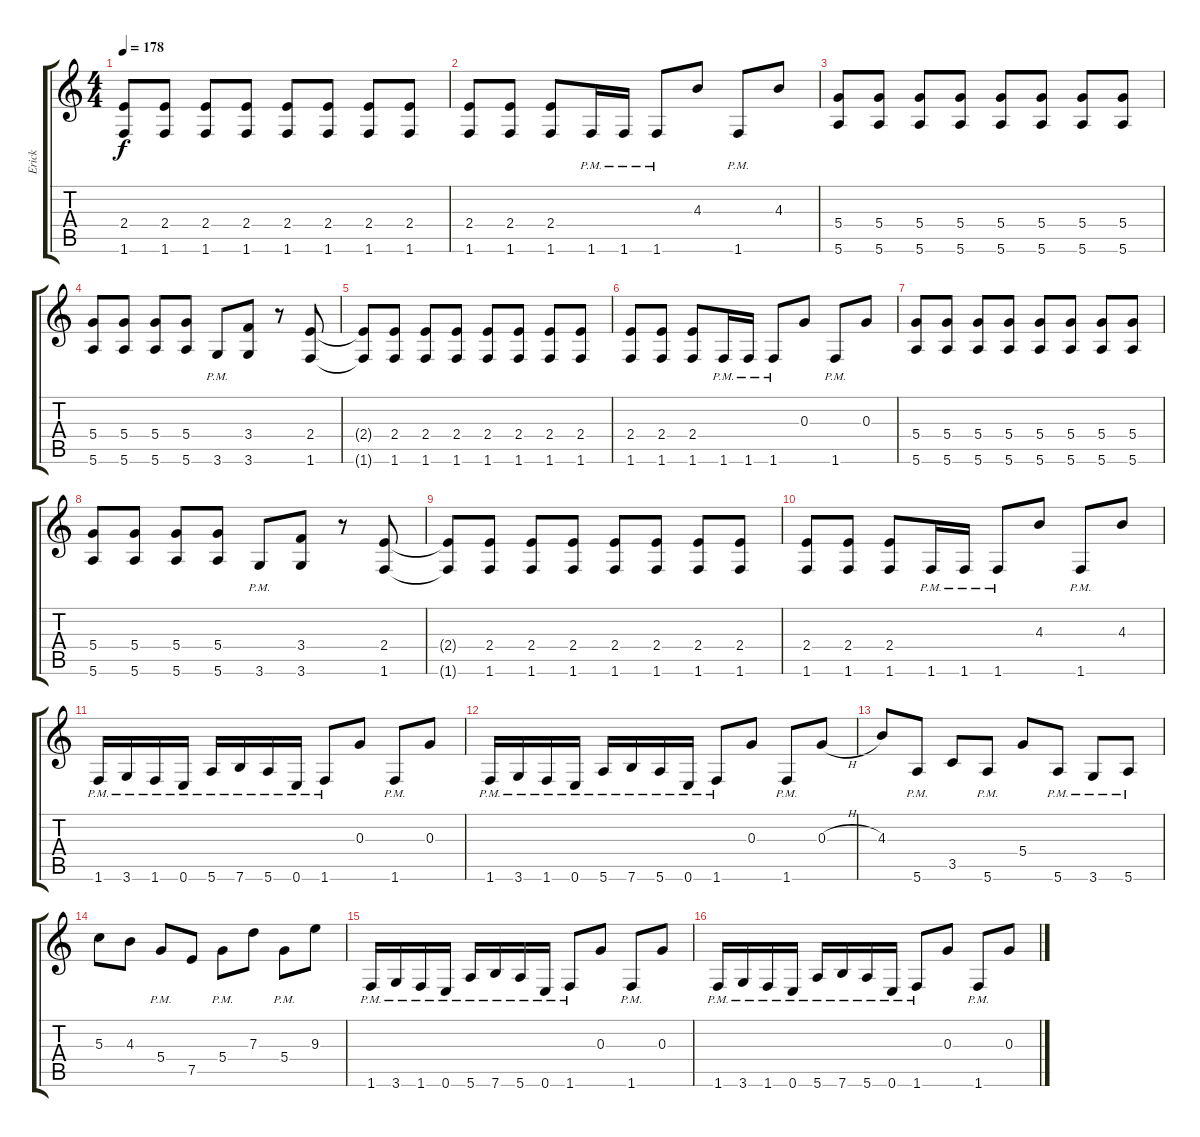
\track ("Erick" "Erick") {instrument overdrivenguitar}
\staff {score tabs}
\tuning (E4 B3 G3 D3 A2 E2) {hide}
\ts (4 4)
\tempo 178
\clef g2
\ks c
(2.4{t} 1.6{t}).8{dy f} (2.4 1.6).8 (2.4 1.6).8 (2.4 1.6).8 (2.4 1.6).8 (2.4 1.6).8 (2.4 1.6).8 (2.4 1.6).8 |
(2.4 1.6).8 (2.4 1.6).8 (2.4 1.6).8 1.6{pm}.16 1.6{pm}.16 1.6{pm}.8 4.3.8 1.6{pm}.8 4.3.8 |
(5.4 5.6).8 (5.4 5.6).8 (5.4 5.6).8 (5.4 5.6).8 (5.4 5.6).8 (5.4 5.6).8 (5.4 5.6).8 (5.4 5.6).8 |
(5.4 5.6).8 (5.4 5.6).8 (5.4 5.6).8 (5.4 5.6).8 3.6{pm}.8 (3.4 3.6).8 r.8 (2.4 1.6).8 |
(2.4{t} 1.6{t}).8 (2.4 1.6).8 (2.4 1.6).8 (2.4 1.6).8 (2.4 1.6).8 (2.4 1.6).8 (2.4 1.6).8 (2.4 1.6).8 |
(2.4 1.6).8 (2.4 1.6).8 (2.4 1.6).8 1.6{pm}.16 1.6{pm}.16 1.6{pm}.8 0.3.8 1.6{pm}.8 0.3.8 |
(5.4 5.6).8 (5.4 5.6).8 (5.4 5.6).8 (5.4 5.6).8 (5.4 5.6).8 (5.4 5.6).8 (5.4 5.6).8 (5.4 5.6).8 |
(5.4 5.6).8 (5.4 5.6).8 (5.4 5.6).8 (5.4 5.6).8 3.6{pm}.8 (3.4 3.6).8 r.8 (2.4 1.6).8 |
(2.4{t} 1.6{t}).8 (2.4 1.6).8 (2.4 1.6).8 (2.4 1.6).8 (2.4 1.6).8 (2.4 1.6).8 (2.4 1.6).8 (2.4 1.6).8 |
(2.4 1.6).8 (2.4 1.6).8 (2.4 1.6).8 1.6{pm}.16 1.6{pm}.16 1.6{pm}.8 4.3.8 1.6{pm}.8 4.3.8 |
1.6{pm}.16 3.6{pm}.16 1.6{pm}.16 0.6{pm}.16 5.6{pm}.16 7.6{pm}.16 5.6{pm}.16 0.6{pm}.16 1.6{pm}.8 0.3.8 1.6{pm}.8 0.3.8 |
1.6{pm}.16 3.6{pm}.16 1.6{pm}.16 0.6{pm}.16 5.6{pm}.16 7.6{pm}.16 5.6{pm}.16 0.6{pm}.16 1.6{pm}.8 0.3.8 1.6{pm}.8 0.3{h}.8 |
4.3.8 5.6{pm}.8 3.5.8 5.6{pm}.8 5.4.8 5.6{pm}.8 3.6{pm}.8 5.6{pm}.8 |
5.3.8 4.3.8 5.4{pm}.8 7.5.8 5.4{pm}.8 7.3.8 5.4{pm}.8 9.3.8 |
1.6{pm}.16 3.6{pm}.16 1.6{pm}.16 0.6{pm}.16 5.6{pm}.16 7.6{pm}.16 5.6{pm}.16 0.6{pm}.16 1.6{pm}.8 0.3.8 1.6{pm}.8 0.3.8 |
1.6{pm}.16 3.6{pm}.16 1.6{pm}.16 0.6{pm}.16 5.6{pm}.16 7.6{pm}.16 5.6{pm}.16 0.6{pm}.16 1.6{pm}.8 0.3.8 1.6{pm}.8 0.3{h}.8
